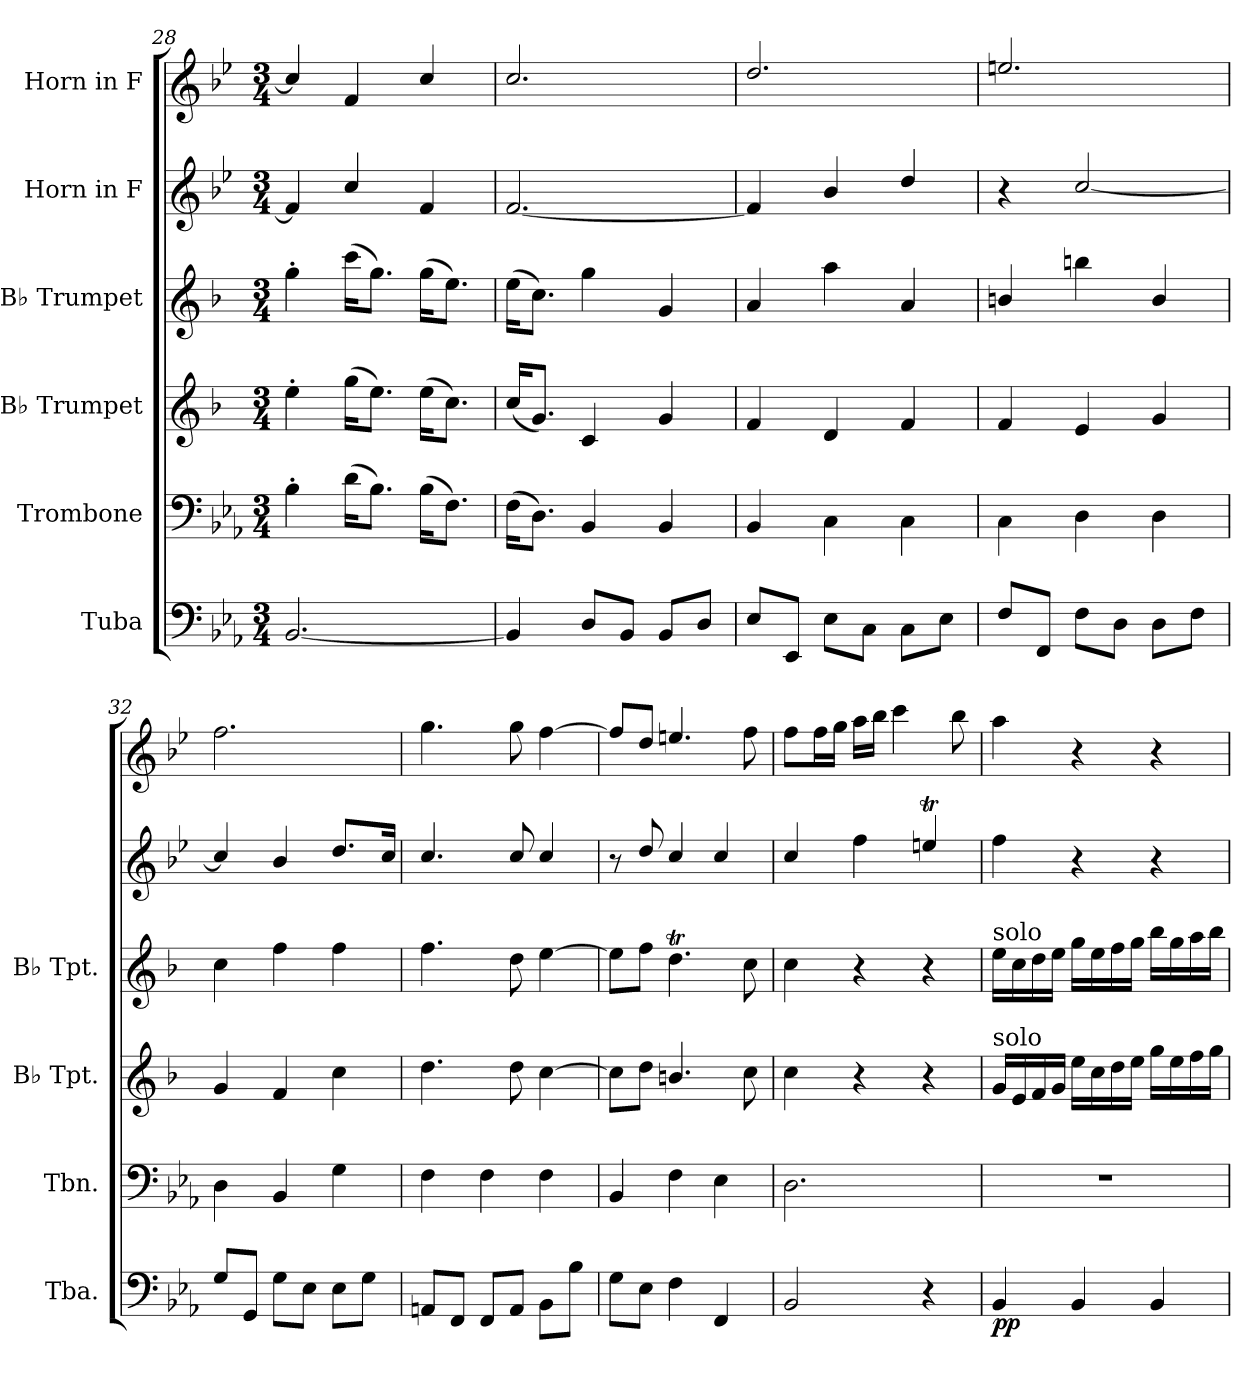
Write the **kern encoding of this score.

**kern	**dynam	**kern	**kern	**kern	**kern	**kern
*part6	*part6	*part5	*part4	*part3	*part2	*part1
*staff6	*staff6	*staff5	*staff4	*staff3	*staff2	*staff1
*I"Tuba	*	*I"Trombone	*I"B♭ Trumpet	*I"B♭ Trumpet	*I"Horn in F	*I"Horn in F
*I'Tba.	*	*I'Tbn.	*I'B♭ Tpt.	*I'B♭ Tpt.	*	*
*clefF4	*	*clefF4	*clefG2	*clefG2	*clefG2	*clefG2
*	*	*	*ITrd1c2	*ITrd1c2	*ITrd4c7	*ITrd4c7
*k[b-e-a-]	*	*k[b-e-a-]	*k[b-e-a-]	*k[b-e-a-]	*k[b-e-a-]	*k[b-e-a-]
*M3/4	*	*M3/4	*M3/4	*M3/4	*M3/4	*M3/4
=28	=28	=28	=28	=28	=28	=28
[2.BB-/	.	4B-'\	4dd'\	4ff'\	4B-/]	4f/]
.	.	(>16d\KL	(>16ff\KL	(>16bb-\KL	4f/	4B-/
.	.	8.B-\J)	8.dd\J)	8.ff\J)	.	.
.	.	(>16B-\KL	(>16dd\KL	(>16ff\KL	4B-/	4f/
.	.	8.F\J)	8.b-\J)	8.dd\J)	.	.
=29	=29	=29	=29	=29	=29	=29
4BB-/]	.	(>16F\KL	(<16b-/KL	(>16dd\KL	[2.B-/	2.f/
.	.	8.D\J)	8.f/J)	8.b-\J)	.	.
8D/L	.	4BB-/	4B-/	4ff\	.	.
8BB-/J	.	.	.	.	.	.
8BB-/L	.	4BB-/	4f/	4f/	.	.
8D/J	.	.	.	.	.	.
=30	=30	=30	=30	=30	=30	=30
8E-/L	.	4BB-/	4e-/	4g/	4B-/]	2.g/
8EE-/J	.	.	.	.	.	.
8E-\L	.	4C\	4c/	4gg\	4e-/	.
8C\J	.	.	.	.	.	.
8C\L	.	4C\	4e-/	4g/	4g/	.
8E-\J	.	.	.	.	.	.
=31	=31	=31	=31	=31	=31	=31
8F/L	.	4C\	4e-/	4an/	4r	2.an/
8FF/J	.	.	.	.	.	.
8F\L	.	4D\	4d/	4aan\	[2f/	.
8D\J	.	.	.	.	.	.
8D\L	.	4D\	4f/	4a/	.	.
8F\J	.	.	.	.	.	.
=32	=32	=32	=32	=32	=32	=32
8G/L	.	4D\	4f/	4b-\	4f/]	2.b-\
8GG/J	.	.	.	.	.	.
8G\L	.	4BB-/	4e-/	4ee-\	4e-/	.
8E-\J	.	.	.	.	.	.
8E-\L	.	4G\	4b-\	4ee-\	8.g/L	.
8G\J	.	.	.	.	.	.
.	.	.	.	.	16f/Jk	.
=33	=33	=33	=33	=33	=33	=33
8AAn/L	.	4F\	4.cc\	4.ee-\	4.f/	4.cc\
8FF/J	.	.	.	.	.	.
8FF/L	.	4F\	.	.	.	.
8AA/J	.	.	8cc\	8cc\	8f/	8cc\
8BB-\L	.	4F\	[4b-\	[4dd\	4f/	[4b-\
8B-\J	.	.	.	.	.	.
=34	=34	=34	=34	=34	=34	=34
8G\L	.	4BB-/	8b-\L]	8dd\L]	8r	8b-/L]
8E-\J	.	.	8cc\J	8ee-\J	8g/	8g/J
4F\	.	4F\	4.an/	4.ccT\	4f/	4.an/
4FF/	.	4E-\	.	.	4f/	.
.	.	.	8b-\	8b-\	.	8b-\
!!LO:LB:g=z
=35	=35	=35	=35	=35	=35	=35
2BB-/	.	2.D\	4b-\	4b-\	4f/	8b-\L
.	.	.	.	.	.	16b-\L
.	.	.	.	.	.	16cc\JJ
.	.	.	4r	4r	4b-\	16dd\LL
.	.	.	.	.	.	16ee-\JJ
.	.	.	.	.	.	4ff\
4r	.	.	4r	4r	4ant/	.
.	.	.	.	.	.	8ee-\
=36	=36	=36	=36	=36	=36	=36
!	!	!	!	!LO:TX:a:t=solo	!	!
!	!	!	!LO:TX:a:t=solo	!	!	!
!	!LO:DY:b	!	!	!	!	!
4BB-/	pp	2.r	16f/LL	16dd\LL	4b-\	4dd\
.	.	.	16d/	16b-\	.	.
.	.	.	16e-/	16cc\	.	.
.	.	.	16f/JJ	16dd\JJ	.	.
4BB-/	.	.	16dd\LL	16ff\LL	4r	4r
.	.	.	16b-\	16dd\	.	.
.	.	.	16cc\	16ee-\	.	.
.	.	.	16dd\JJ	16ff\JJ	.	.
4BB-/	.	.	16ff\LL	16aa-\LL	4r	4r
.	.	.	16dd\	16ff\	.	.
.	.	.	16ee-\	16gg\	.	.
.	.	.	16ff\JJ	16aa-\JJ	.	.
=	=	=	=	=	=	=
*-	*-	*-	*-	*-	*-	*-
